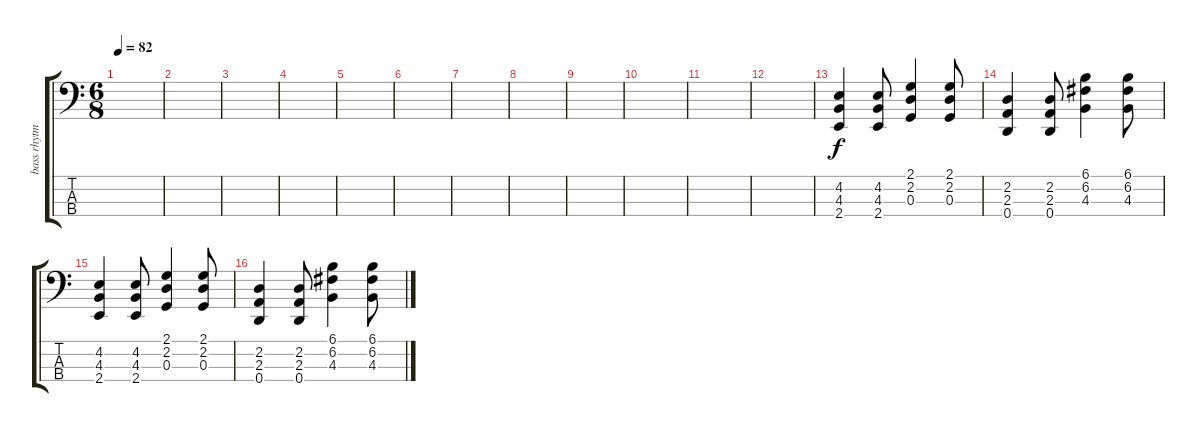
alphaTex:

\track ("bass rhytm 1" "bass rhytm") {instrument distortionguitar}
\staff {score tabs}
\tuning (F2 C2 G1 D1) {hide}
\ts (6 8)
\tempo 82
\clef f4
\ks c
|
|
|
|
|
|
|
|
|
|
|
|
(4.2 4.3 2.4).4 (4.2 4.3 2.4).8 (2.1 2.2 0.3).4 (2.1 2.2 0.3).8 |
(2.2 2.3 0.4).4 (2.2 2.3 0.4).8 (6.1 6.2 4.3).4 (6.1 6.2 4.3).8 |
(4.2 4.3 2.4).4 (4.2 4.3 2.4).8 (2.1 2.2 0.3).4 (2.1 2.2 0.3).8 |
(2.2 2.3 0.4).4 (2.2 2.3 0.4).8 (6.1 6.2 4.3).4 (6.1 6.2 4.3).8
